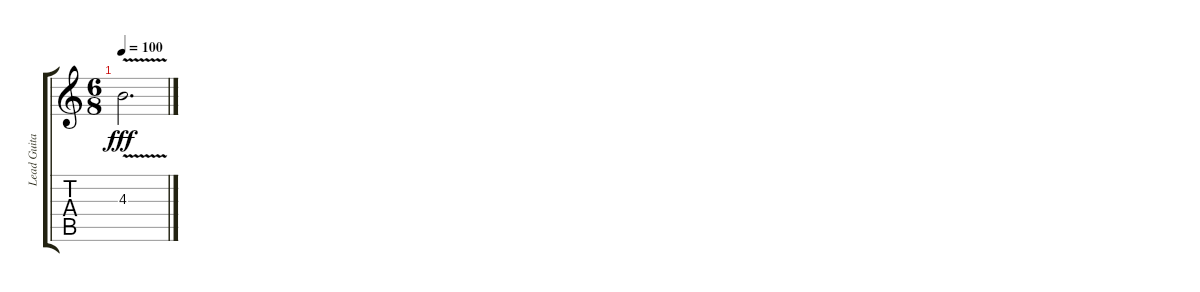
\track ("Lead Guitar" "Lead Guita") {instrument overdrivenguitar}
\staff {score tabs}
\tuning (E4 B3 G3 D3 A2 E2) {hide}
\ts (6 8)
\tempo 100
\clef g2
\ks c
4.3{v}.2{d dy fff}
